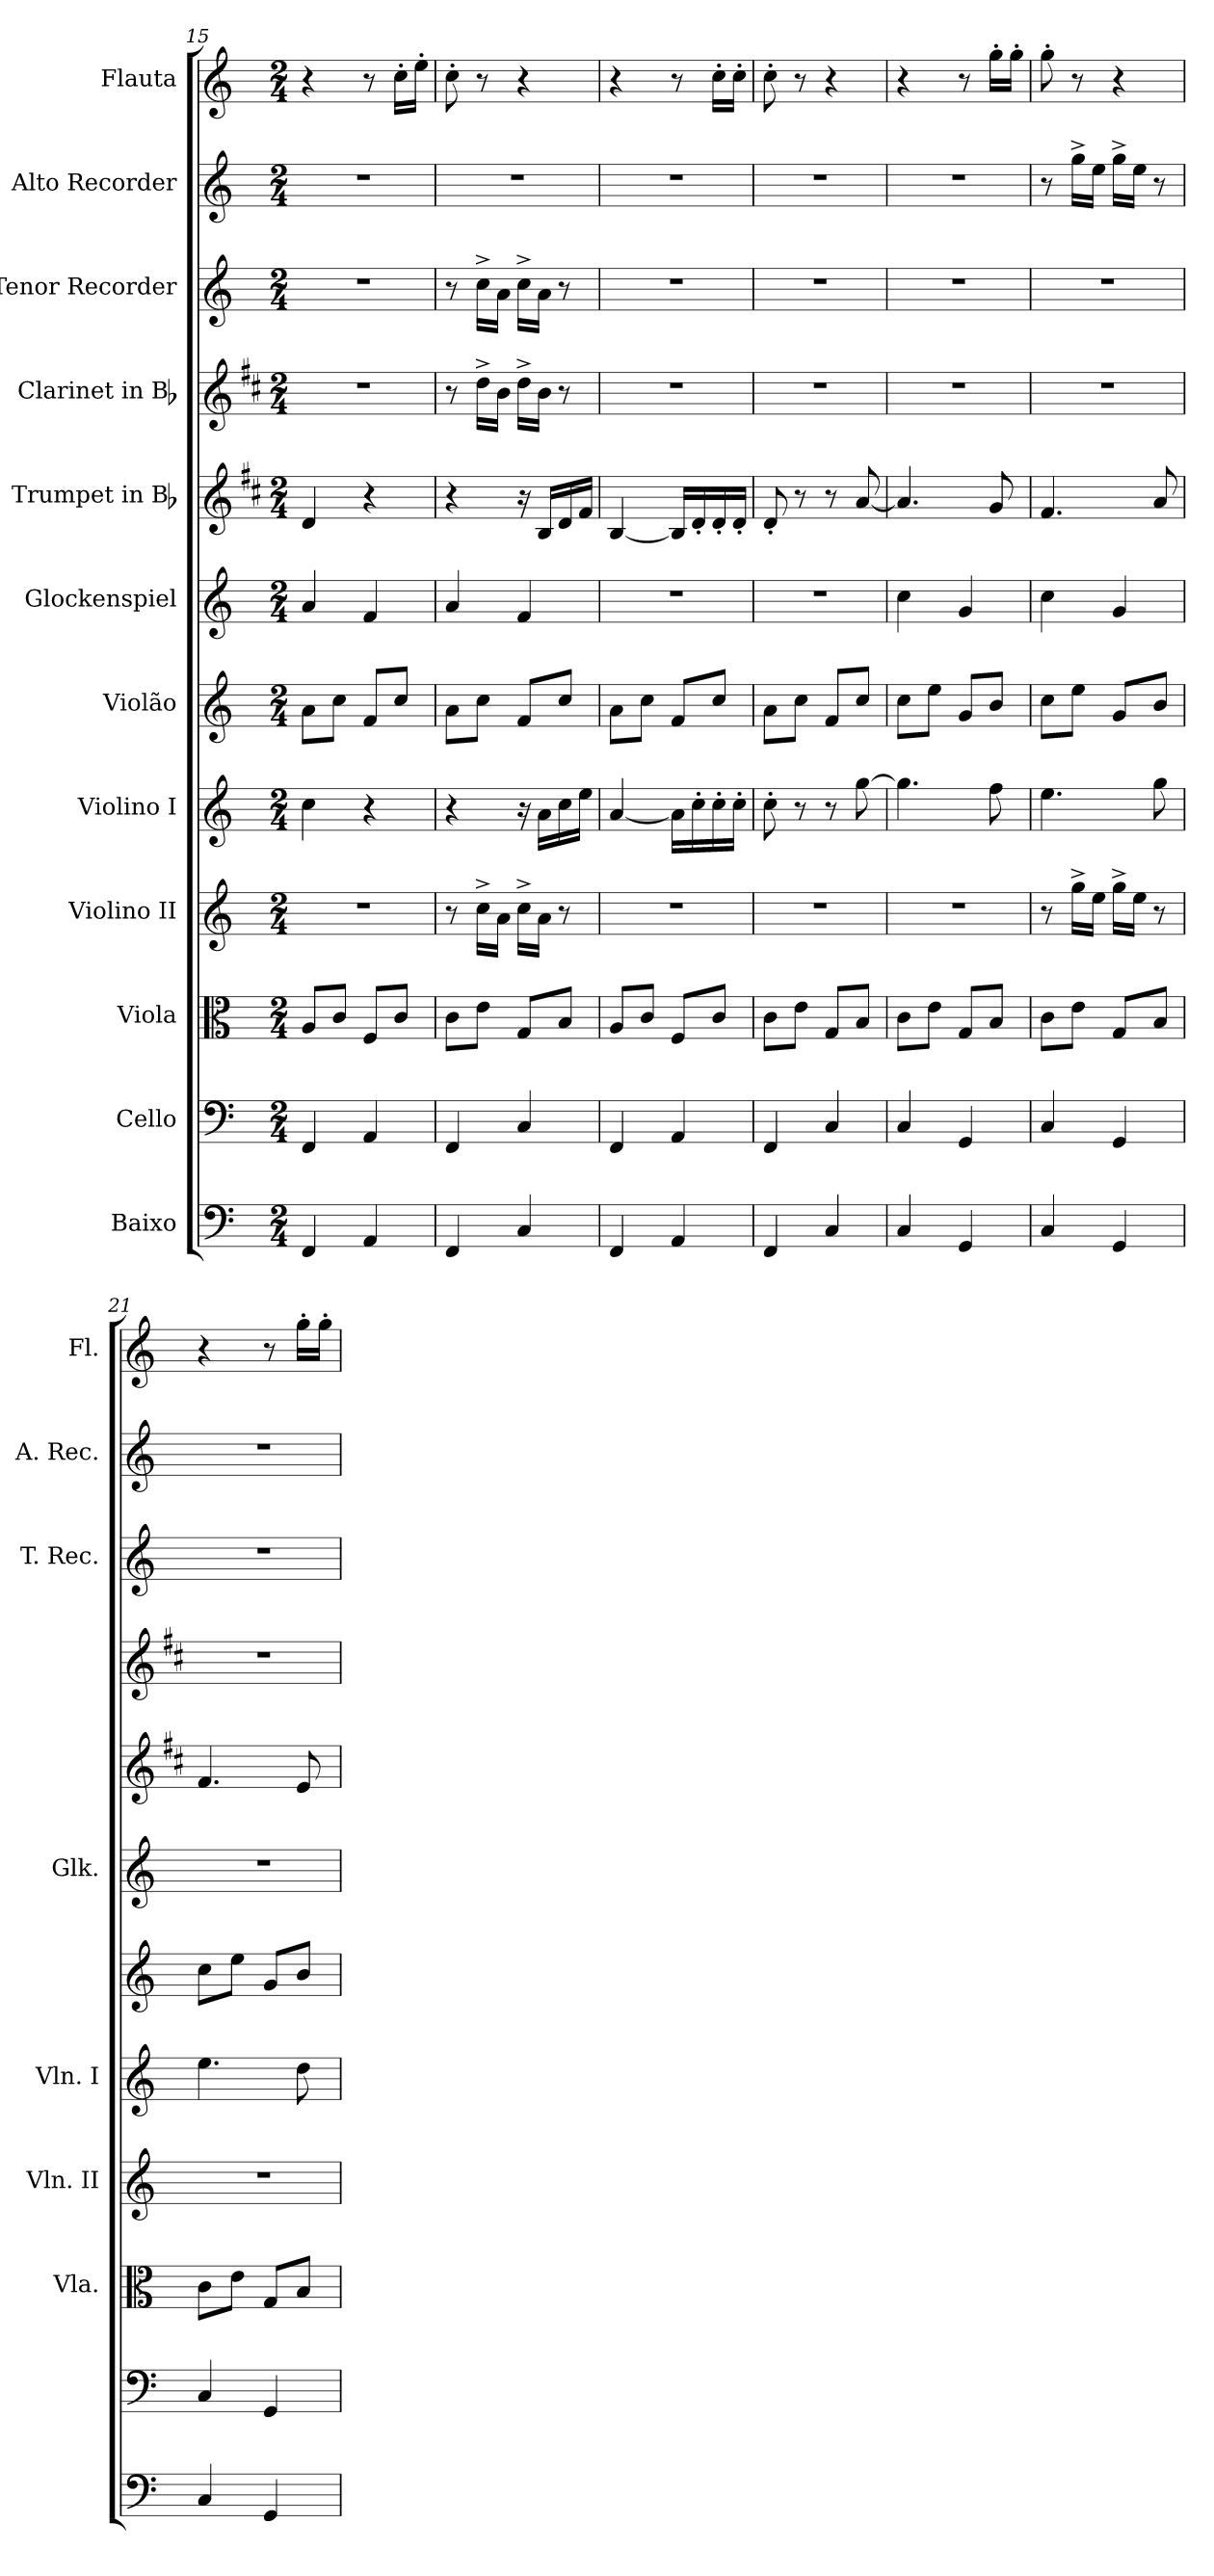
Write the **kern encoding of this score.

**kern	**kern	**kern	**kern	**kern	**kern	**kern	**kern	**kern	**kern	**kern	**kern
*part12	*part11	*part10	*part9	*part8	*part7	*part6	*part5	*part4	*part3	*part2	*part1
*staff12	*staff11	*staff10	*staff9	*staff8	*staff7	*staff6	*staff5	*staff4	*staff3	*staff2	*staff1
*I"Baixo	*I"Cello	*I"Viola	*I"Violino II	*I"Violino I	*I"Violão	*I"Glockenspiel	*I"Trumpet in Bb	*I"Clarinet in Bb	*I"Tenor Recorder	*I"Alto Recorder	*I"Flauta
*	*	*I'Vla.	*I'Vln. II	*I'Vln. I	*	*I'Glk.	*	*	*I'T. Rec.	*I'A. Rec.	*I'Fl.
*clefF4	*clefF4	*clefC3	*clefG2	*clefG2	*clefG2	*clefG2	*clefG2	*clefG2	*clefG2	*clefG2	*clefG2
*ITrd7c12	*	*	*	*	*ITrd7c12	*ITrd-14c-24	*ITrd1c2	*ITrd1c2	*	*	*
*k[]	*k[]	*k[]	*k[]	*k[]	*k[]	*k[]	*k[]	*k[]	*k[]	*k[]	*k[]
*C:	*C:	*C:	*C:	*C:	*C:	*C:	*C:	*C:	*C:	*C:	*C:
*M2/4	*M2/4	*M2/4	*M2/4	*M2/4	*M2/4	*M2/4	*M2/4	*M2/4	*M2/4	*M2/4	*M2/4
=15	=15	=15	=15	=15	=15	=15	=15	=15	=15	=15	=15
4FFF/	4FF/	8A/L	2r	4cc\	8A\L	4aaa/	4c/	2r	2r	2r	4r
.	.	8c/J	.	.	8c\J	.	.	.	.	.	.
4AAA/	4AA/	8F/L	.	4r	8F/L	4fff/	4r	.	.	.	8r
.	.	8c/J	.	.	8c/J	.	.	.	.	.	16cc'>\LL
.	.	.	.	.	.	.	.	.	.	.	16ee'>\JJ
=16	=16	=16	=16	=16	=16	=16	=16	=16	=16	=16	=16
4FFF/	4FF/	8c\L	8r	4r	8A\L	4aaa/	4r	8r	8r	2r	8cc'>\
.	.	8e\J	16cc^>\LL	.	8c\J	.	.	16cc^>\LL	16cc^>\LL	.	8r
.	.	.	16a\JJ	.	.	.	.	16a\JJ	16a\JJ	.	.
4CC/	4C/	8G/L	16cc^>\LL	16r	8F/L	4fff/	16r	16cc^>\LL	16cc^>\LL	.	4r
.	.	.	16a\JJ	16a\LL	.	.	16A/LL	16a\JJ	16a\JJ	.	.
.	.	8B/J	8r	16cc\	8c/J	.	16c/	8r	8r	.	.
.	.	.	.	16ee\JJ	.	.	16e/JJ	.	.	.	.
=17	=17	=17	=17	=17	=17	=17	=17	=17	=17	=17	=17
4FFF/	4FF/	8A/L	2r	[4a/	8A\L	2r	[4A/	2r	2r	2r	4r
.	.	8c/J	.	.	8c\J	.	.	.	.	.	.
4AAA/	4AA/	8F/L	.	16a\LL]	8F/L	.	16A/LL]	.	.	.	8r
.	.	.	.	16cc'>\	.	.	16c'</	.	.	.	.
.	.	8c/J	.	16cc'>\	8c/J	.	16c'</	.	.	.	16cc'>\LL
.	.	.	.	16cc'>\JJ	.	.	16c'</JJ	.	.	.	16cc'>\JJ
=18	=18	=18	=18	=18	=18	=18	=18	=18	=18	=18	=18
4FFF/	4FF/	8c\L	2r	8cc'>\	8A\L	2r	8c'</	2r	2r	2r	8cc'>\
.	.	8e\J	.	8r	8c\J	.	8r	.	.	.	8r
4CC/	4C/	8G/L	.	8r	8F/L	.	8r	.	.	.	4r
.	.	8B/J	.	[8gg\	8c/J	.	[8g/	.	.	.	.
!!LO:PB:g=z
=19	=19	=19	=19	=19	=19	=19	=19	=19	=19	=19	=19
4CC/	4C/	8c\L	2r	4.gg\]	8c\L	4cccc\	4.g/]	2r	2r	2r	4r
.	.	8e\J	.	.	8e\J	.	.	.	.	.	.
4GGG/	4GG/	8G/L	.	.	8G/L	4ggg/	.	.	.	.	8r
.	.	8B/J	.	8ff\	8B/J	.	8f/	.	.	.	16gg'>\LL
.	.	.	.	.	.	.	.	.	.	.	16gg'>\JJ
=20	=20	=20	=20	=20	=20	=20	=20	=20	=20	=20	=20
4CC/	4C/	8c\L	8r	4.ee\	8c\L	4cccc\	4.e/	2r	2r	8r	8gg'>\
.	.	8e\J	16gg^>\LL	.	8e\J	.	.	.	.	16gg^>\LL	8r
.	.	.	16ee\JJ	.	.	.	.	.	.	16ee\JJ	.
4GGG/	4GG/	8G/L	16gg^>\LL	.	8G/L	4ggg/	.	.	.	16gg^>\LL	4r
.	.	.	16ee\JJ	.	.	.	.	.	.	16ee\JJ	.
.	.	8B/J	8r	8gg\	8B/J	.	8g/	.	.	8r	.
=21	=21	=21	=21	=21	=21	=21	=21	=21	=21	=21	=21
4CC/	4C/	8c\L	2r	4.ee\	8c\L	2r	4.e/	2r	2r	2r	4r
.	.	8e\J	.	.	8e\J	.	.	.	.	.	.
4GGG/	4GG/	8G/L	.	.	8G/L	.	.	.	.	.	8r
.	.	8B/J	.	8dd\	8B/J	.	8d/	.	.	.	16gg'>\LL
.	.	.	.	.	.	.	.	.	.	.	16gg'>\JJ
=	=	=	=	=	=	=	=	=	=	=	=
*-	*-	*-	*-	*-	*-	*-	*-	*-	*-	*-	*-
